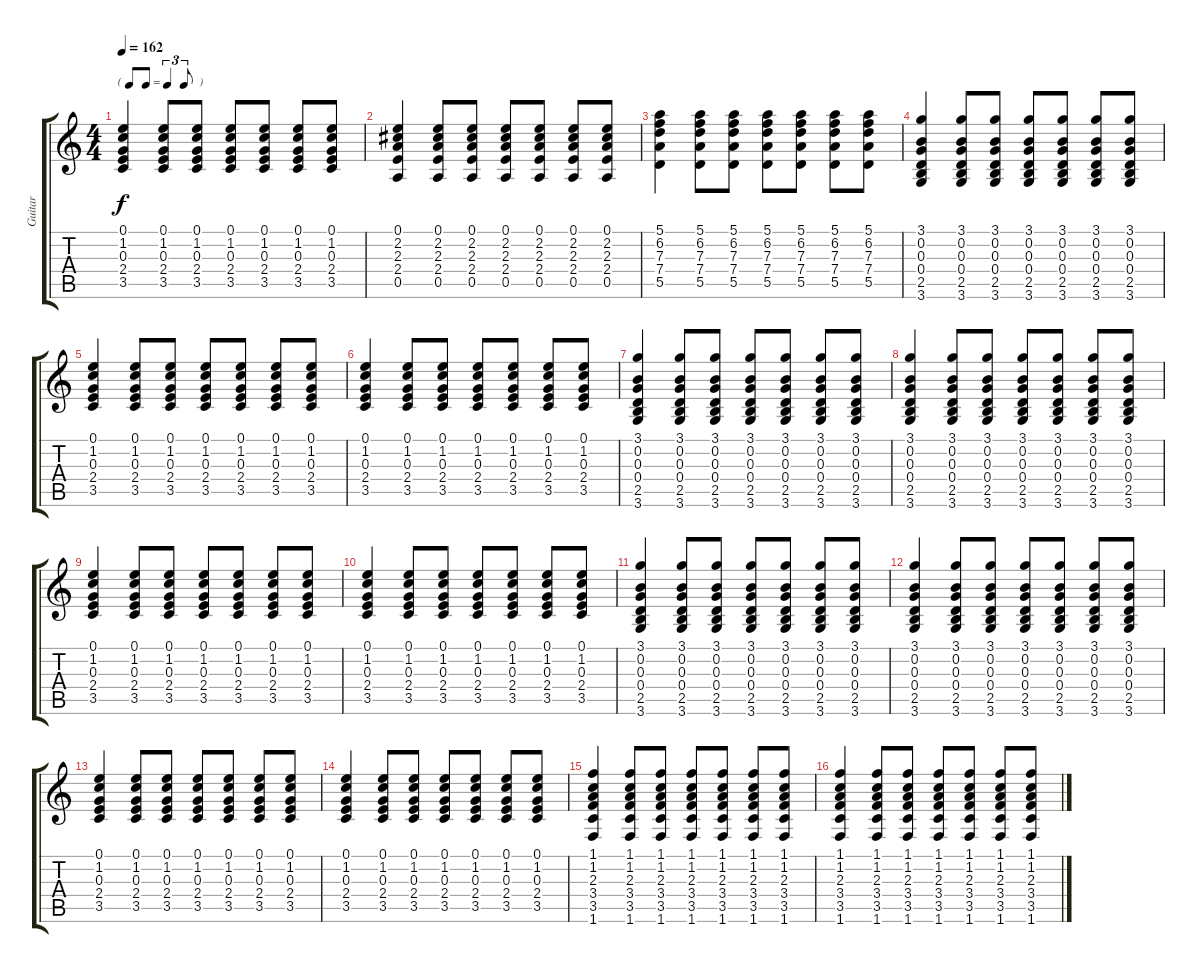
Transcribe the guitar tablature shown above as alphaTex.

\track ("Guitar" "Guitar") {instrument acousticguitarsteel}
\staff {score tabs}
\tuning (E4 B3 G3 D3 A2 E2) {hide}
\ts (4 4)
\tf triplet8th
\tempo 162
\clef g2
\ks c
(0.1 1.2 0.3 2.4 3.5).4{dy f} (0.1 1.2 0.3 2.4 3.5).8 (0.1 1.2 0.3 2.4 3.5).8 (0.1 1.2 0.3 2.4 3.5).8 (0.1 1.2 0.3 2.4 3.5).8 (0.1 1.2 0.3 2.4 3.5).8 (0.1 1.2 0.3 2.4 3.5).8 |
(0.1 2.2 2.3 2.4 0.5).4 (0.1 2.2 2.3 2.4 0.5).8 (0.1 2.2 2.3 2.4 0.5).8 (0.1 2.2 2.3 2.4 0.5).8 (0.1 2.2 2.3 2.4 0.5).8 (0.1 2.2 2.3 2.4 0.5).8 (0.1 2.2 2.3 2.4 0.5).8 |
(5.1 6.2 7.3 7.4 5.5).4 (5.1 6.2 7.3 7.4 5.5).8 (5.1 6.2 7.3 7.4 5.5).8 (5.1 6.2 7.3 7.4 5.5).8 (5.1 6.2 7.3 7.4 5.5).8 (5.1 6.2 7.3 7.4 5.5).8 (5.1 6.2 7.3 7.4 5.5).8 |
(3.1 0.2 0.3 0.4 2.5 3.6).4 (3.1 0.2 0.3 0.4 2.5 3.6).8 (3.1 0.2 0.3 0.4 2.5 3.6).8 (3.1 0.2 0.3 0.4 2.5 3.6).8 (3.1 0.2 0.3 0.4 2.5 3.6).8 (3.1 0.2 0.3 0.4 2.5 3.6).8 (3.1 0.2 0.3 0.4 2.5 3.6).8 |
(0.1 1.2 0.3 2.4 3.5).4 (0.1 1.2 0.3 2.4 3.5).8 (0.1 1.2 0.3 2.4 3.5).8 (0.1 1.2 0.3 2.4 3.5).8 (0.1 1.2 0.3 2.4 3.5).8 (0.1 1.2 0.3 2.4 3.5).8 (0.1 1.2 0.3 2.4 3.5).8 |
(0.1 1.2 0.3 2.4 3.5).4 (0.1 1.2 0.3 2.4 3.5).8 (0.1 1.2 0.3 2.4 3.5).8 (0.1 1.2 0.3 2.4 3.5).8 (0.1 1.2 0.3 2.4 3.5).8 (0.1 1.2 0.3 2.4 3.5).8 (0.1 1.2 0.3 2.4 3.5).8 |
(3.1 0.2 0.3 0.4 2.5 3.6).4 (3.1 0.2 0.3 0.4 2.5 3.6).8 (3.1 0.2 0.3 0.4 2.5 3.6).8 (3.1 0.2 0.3 0.4 2.5 3.6).8 (3.1 0.2 0.3 0.4 2.5 3.6).8 (3.1 0.2 0.3 0.4 2.5 3.6).8 (3.1 0.2 0.3 0.4 2.5 3.6).8 |
(3.1 0.2 0.3 0.4 2.5 3.6).4 (3.1 0.2 0.3 0.4 2.5 3.6).8 (3.1 0.2 0.3 0.4 2.5 3.6).8 (3.1 0.2 0.3 0.4 2.5 3.6).8 (3.1 0.2 0.3 0.4 2.5 3.6).8 (3.1 0.2 0.3 0.4 2.5 3.6).8 (3.1 0.2 0.3 0.4 2.5 3.6).8 |
(0.1 1.2 0.3 2.4 3.5).4 (0.1 1.2 0.3 2.4 3.5).8 (0.1 1.2 0.3 2.4 3.5).8 (0.1 1.2 0.3 2.4 3.5).8 (0.1 1.2 0.3 2.4 3.5).8 (0.1 1.2 0.3 2.4 3.5).8 (0.1 1.2 0.3 2.4 3.5).8 |
(0.1 1.2 0.3 2.4 3.5).4 (0.1 1.2 0.3 2.4 3.5).8 (0.1 1.2 0.3 2.4 3.5).8 (0.1 1.2 0.3 2.4 3.5).8 (0.1 1.2 0.3 2.4 3.5).8 (0.1 1.2 0.3 2.4 3.5).8 (0.1 1.2 0.3 2.4 3.5).8 |
(3.1 0.2 0.3 0.4 2.5 3.6).4 (3.1 0.2 0.3 0.4 2.5 3.6).8 (3.1 0.2 0.3 0.4 2.5 3.6).8 (3.1 0.2 0.3 0.4 2.5 3.6).8 (3.1 0.2 0.3 0.4 2.5 3.6).8 (3.1 0.2 0.3 0.4 2.5 3.6).8 (3.1 0.2 0.3 0.4 2.5 3.6).8 |
(3.1 0.2 0.3 0.4 2.5 3.6).4 (3.1 0.2 0.3 0.4 2.5 3.6).8 (3.1 0.2 0.3 0.4 2.5 3.6).8 (3.1 0.2 0.3 0.4 2.5 3.6).8 (3.1 0.2 0.3 0.4 2.5 3.6).8 (3.1 0.2 0.3 0.4 2.5 3.6).8 (3.1 0.2 0.3 0.4 2.5 3.6).8 |
(0.1 1.2 0.3 2.4 3.5).4 (0.1 1.2 0.3 2.4 3.5).8 (0.1 1.2 0.3 2.4 3.5).8 (0.1 1.2 0.3 2.4 3.5).8 (0.1 1.2 0.3 2.4 3.5).8 (0.1 1.2 0.3 2.4 3.5).8 (0.1 1.2 0.3 2.4 3.5).8 |
(0.1 1.2 0.3 2.4 3.5).4 (0.1 1.2 0.3 2.4 3.5).8 (0.1 1.2 0.3 2.4 3.5).8 (0.1 1.2 0.3 2.4 3.5).8 (0.1 1.2 0.3 2.4 3.5).8 (0.1 1.2 0.3 2.4 3.5).8 (0.1 1.2 0.3 2.4 3.5).8 |
(1.1 1.2 2.3 3.4 3.5 1.6).4 (1.1 1.2 2.3 3.4 3.5 1.6).8 (1.1 1.2 2.3 3.4 3.5 1.6).8 (1.1 1.2 2.3 3.4 3.5 1.6).8 (1.1 1.2 2.3 3.4 3.5 1.6).8 (1.1 1.2 2.3 3.4 3.5 1.6).8 (1.1 1.2 2.3 3.4 3.5 1.6).8 |
(1.1 1.2 2.3 3.4 3.5 1.6).4 (1.1 1.2 2.3 3.4 3.5 1.6).8 (1.1 1.2 2.3 3.4 3.5 1.6).8 (1.1 1.2 2.3 3.4 3.5 1.6).8 (1.1 1.2 2.3 3.4 3.5 1.6).8 (1.1 1.2 2.3 3.4 3.5 1.6).8 (1.1 1.2 2.3 3.4 3.5 1.6).8
